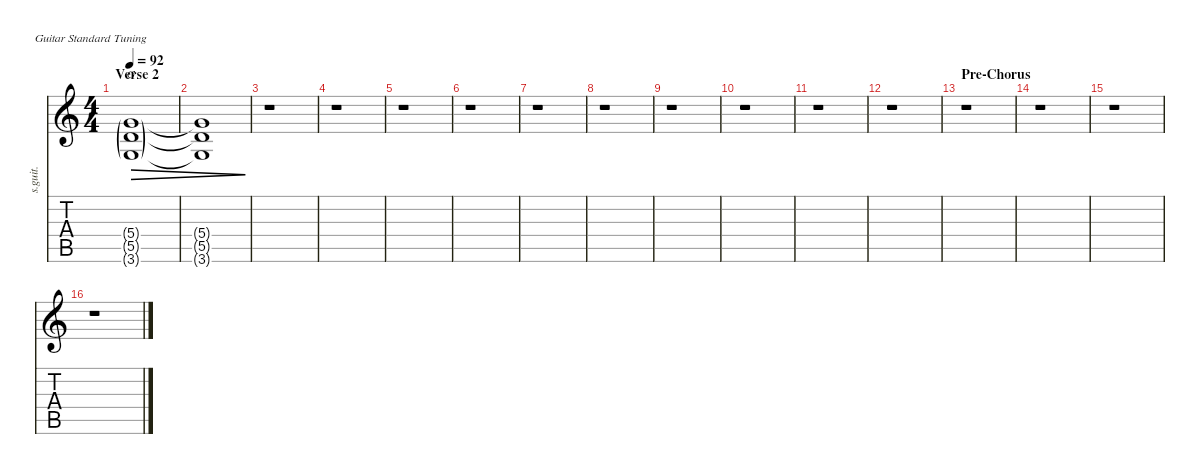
\defaultSystemsLayout 4
\hideDynamics
\bracketExtendMode nobrackets
\track ("Ed O'Brien | Fender Stratocaster | Lead Guitar" "s.guit.") {instrument distortionguitar}
\staff {score tabs}
\tuning (E4 B3 G3 D3 A2 E2)
\chord ("G" 3 1 2 2 0 x) {showdiagram false}
\ts (4 4)
\section ("" "Verse 2")
\tempo 92
\clef g2
\ks c
(5.4{g} 5.5{g} 3.6{g}).1{ch "G" dec dy f} |
(5.4{t} 5.5{t} 3.6{t}).1{dec} |
r.1 |
r.1 |
r.1 |
r.1 |
r.1 |
r.1 |
r.1 |
r.1 |
r.1 |
r.1 |
\section ("" "Pre-Chorus")
r.1 |
r.1 |
r.1 |
r.1
